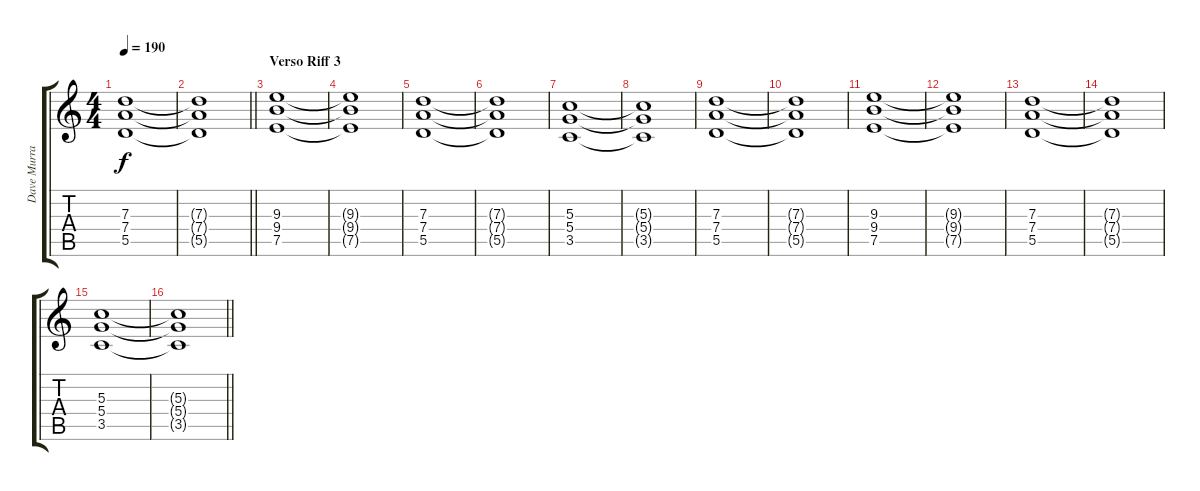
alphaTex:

\track ("Dave Murray" "Dave Murra") {instrument distortionguitar}
\staff {score tabs}
\tuning (E4 B3 G3 D3 A2 E2) {hide}
\ts (4 4)
\tempo 190
\clef g2
\ks c
(7.3 7.4 5.5).1{dy f} |
\barLineRight lightlight
(7.3{t} 7.4{t} 5.5{t}).1 |
\section ("" "Verso Riff 3")
(9.3 9.4 7.5).1 |
(9.3{t} 9.4{t} 7.5{t}).1 |
(7.3 7.4 5.5).1 |
(7.3{t} 7.4{t} 5.5{t}).1 |
(5.3 5.4 3.5).1 |
(5.3{t} 5.4{t} 3.5{t}).1 |
(7.3 7.4 5.5).1 |
(7.3{t} 7.4{t} 5.5{t}).1 |
(9.3 9.4 7.5).1 |
(9.3{t} 9.4{t} 7.5{t}).1 |
(7.3 7.4 5.5).1 |
(7.3{t} 7.4{t} 5.5{t}).1 |
(5.3 5.4 3.5).1 |
\barLineRight lightlight
(5.3{t} 5.4{t} 3.5{t}).1
